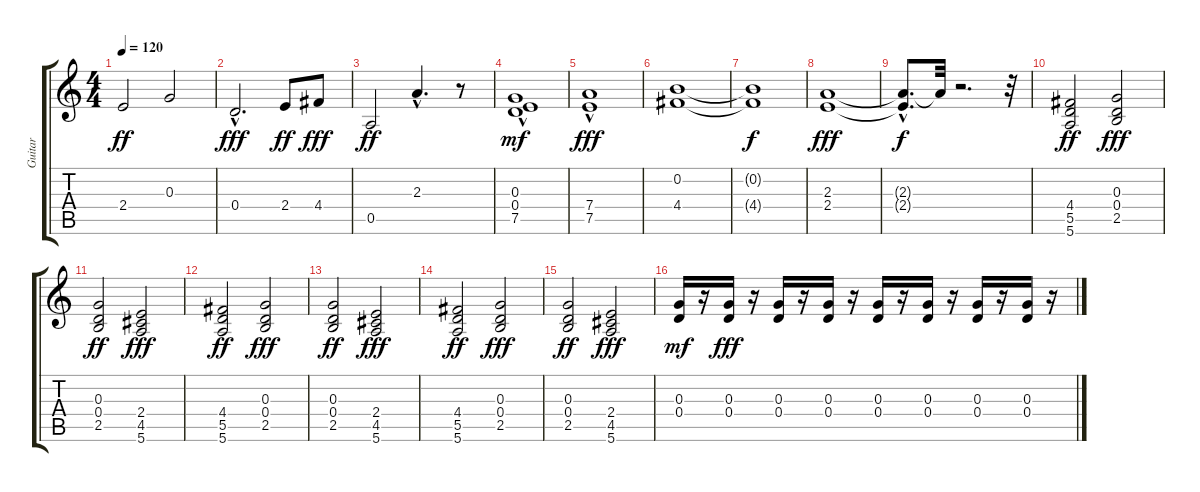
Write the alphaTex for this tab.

\track ("Guitar" "Guitar") {instrument distortionguitar}
\staff {score tabs}
\tuning (E4 B3 G3 D3 A2 E2) {hide}
\ts (4 4)
\tempo 120
\clef g2
\ks c
2.4.2{dy ff} 0.3.2 |
0.4{hac}.2{d dy fff} 2.4.8{dy ff} 4.4.8{dy fff} |
0.5.2{dy ff} 2.3{hac}.4{d} r.8 |
(0.3 0.4{hac} 7.5).1{dy mf} |
(7.4{hac} 7.5).1{dy fff} |
(0.2 4.4).1 |
(0.2{t} 4.4{t}).1{dy f} |
(2.3 2.4).1{dy fff} |
(2.3{hac t} 2.4{hac t}).8{d dy f} 2.3{t}.32 r.2{d} r.32 |
(4.4 5.5 5.6).2{dy ff} (0.3 0.4 2.5).2{dy fff} |
(0.3 0.4 2.5).2{dy ff} (2.4 4.5 5.6).2{dy fff} |
(4.4 5.5 5.6).2{dy ff} (0.3 0.4 2.5).2{dy fff} |
(0.3 0.4 2.5).2{dy ff} (2.4 4.5 5.6).2{dy fff} |
(4.4 5.5 5.6).2{dy ff} (0.3 0.4 2.5).2{dy fff} |
(0.3 0.4 2.5).2{dy ff} (2.4 4.5 5.6).2{dy fff} |
(0.3 0.4).16{dy mf} r.16 (0.3 0.4).16{dy fff} r.16 (0.3 0.4).16 r.16 (0.3 0.4).16 r.16 (0.3 0.4).16 r.16 (0.3 0.4).16 r.16 (0.3 0.4).16 r.16 (0.3 0.4).16 r.16
